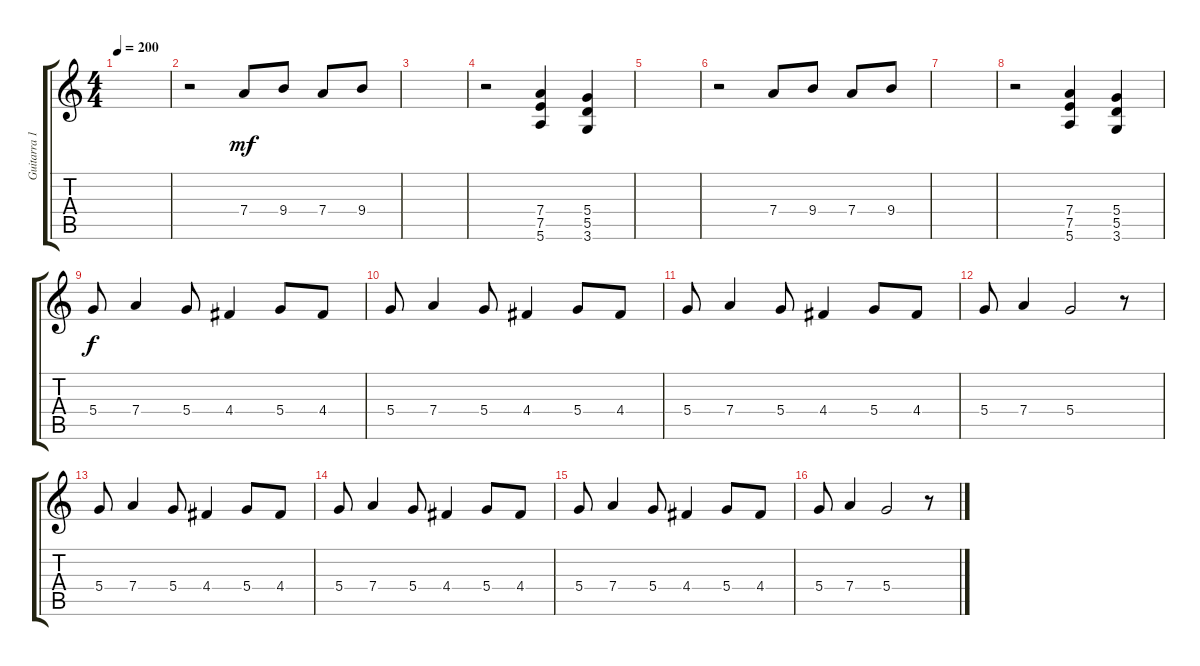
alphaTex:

\track ("Guitarra 1" "Guitarra 1") {instrument distortionguitar}
\staff {score tabs}
\tuning (E4 B3 G3 D3 A2 E2) {hide}
\ts (4 4)
\tempo 200
\clef g2
\ks c
|
r.2 7.4.8{dy mf} 9.4.8 7.4.8 9.4.8 |
|
r.2 (7.4 7.5 5.6).4 (5.4 5.5 3.6).4 |
|
r.2 7.4.8 9.4.8 7.4.8 9.4.8 |
|
r.2 (7.4 7.5 5.6).4 (5.4 5.5 3.6).4 |
5.4.8{dy f} 7.4.4 5.4.8 4.4.4 5.4.8 4.4.8 |
5.4.8 7.4.4 5.4.8 4.4.4 5.4.8 4.4.8 |
5.4.8 7.4.4 5.4.8 4.4.4 5.4.8 4.4.8 |
5.4.8 7.4.4 5.4.2 r.8 |
5.4.8 7.4.4 5.4.8 4.4.4 5.4.8 4.4.8 |
5.4.8 7.4.4 5.4.8 4.4.4 5.4.8 4.4.8 |
5.4.8 7.4.4 5.4.8 4.4.4 5.4.8 4.4.8 |
5.4.8 7.4.4 5.4.2 r.8
